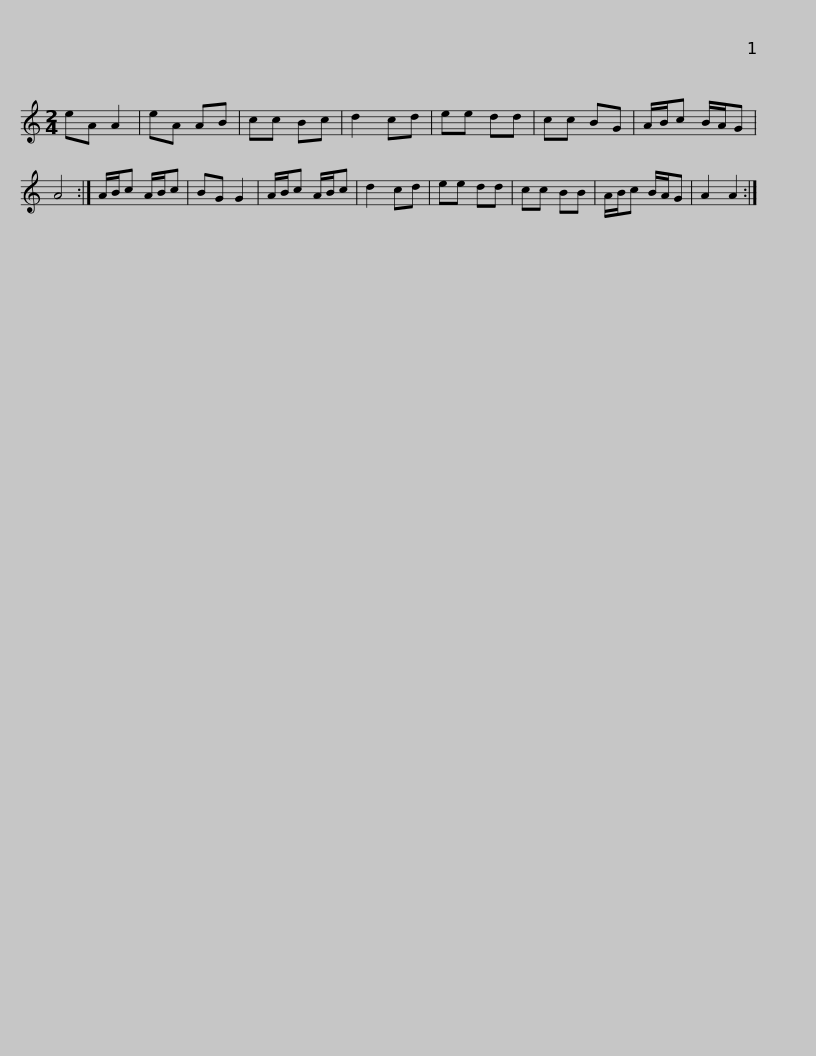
X:1
L:1/8
M:2/4
I:linebreak $
K:C
V:1 treble
V:1
 eA A2 | eA AB | cc Bc | d2 cd | ee dd | %5
 cc BG | A/B/c B/A/G | A4 :| A/B/c A/B/c | BG G2 | %10
 A/B/c A/B/c |$ d2 cd | ee dd | cc BB | A/B/c B/A/G | %15
 A2 A2 :| %16
